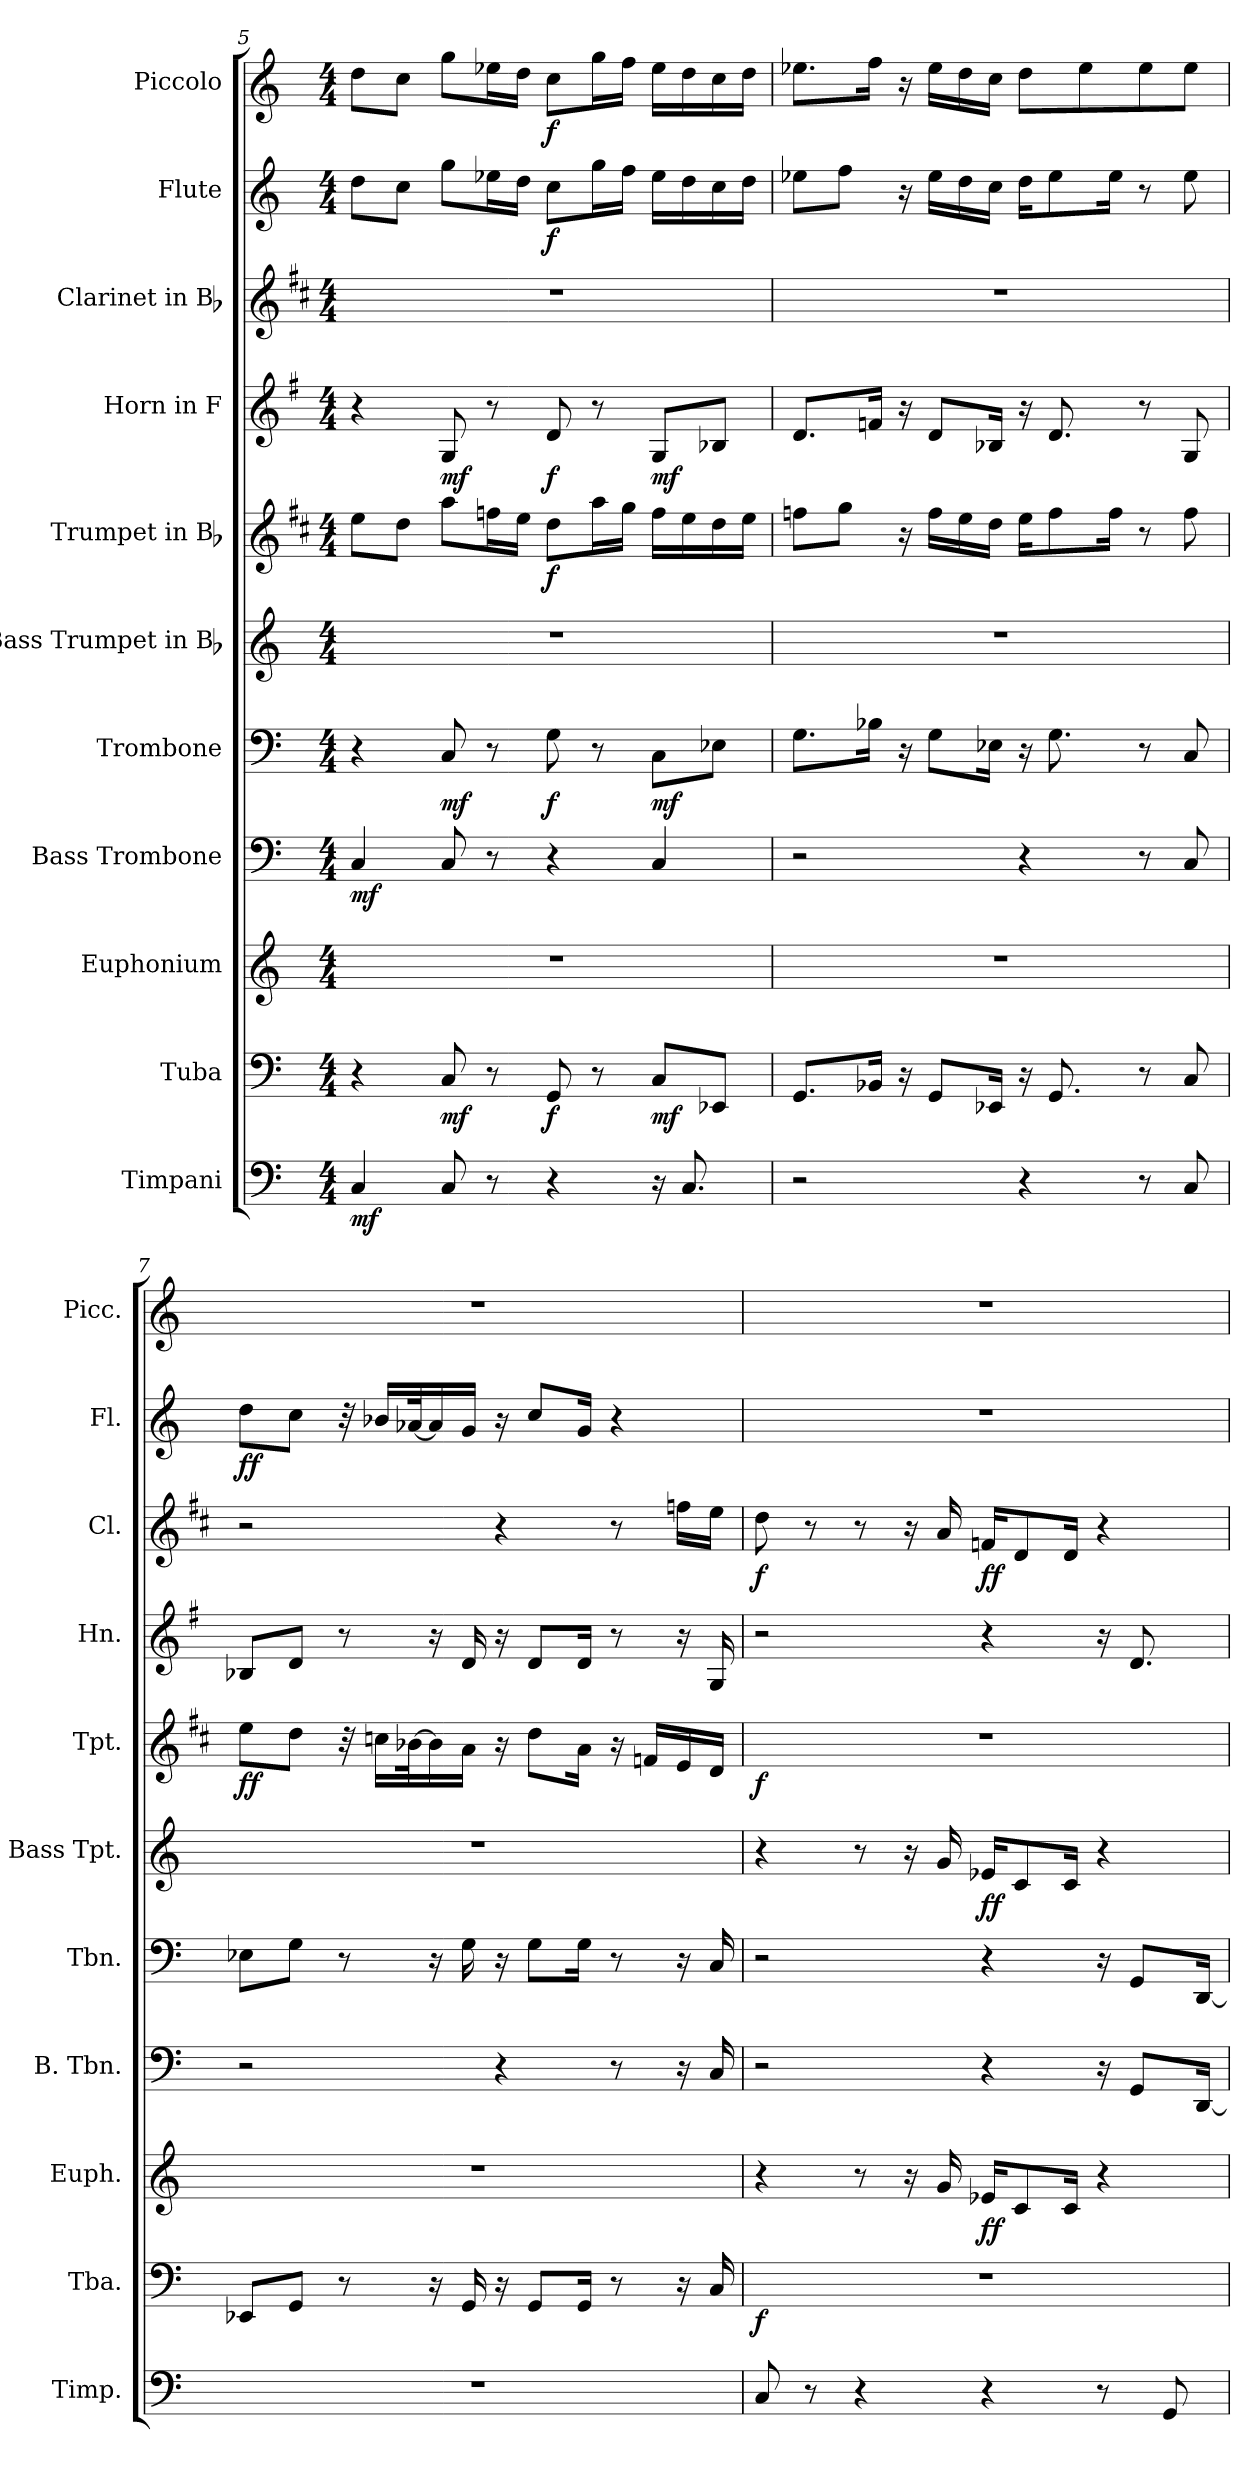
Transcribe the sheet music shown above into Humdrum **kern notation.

**kern	**dynam	**kern	**dynam	**kern	**dynam	**kern	**dynam	**kern	**dynam	**kern	**dynam	**kern	**dynam	**kern	**dynam	**kern	**dynam	**kern	**dynam	**kern	**dynam
*part11	*part11	*part10	*part10	*part9	*part9	*part8	*part8	*part7	*part7	*part6	*part6	*part5	*part5	*part4	*part4	*part3	*part3	*part2	*part2	*part1	*part1
*staff11	*staff11	*staff10	*staff10	*staff9	*staff9	*staff8	*staff8	*staff7	*staff7	*staff6	*staff6	*staff5	*staff5	*staff4	*staff4	*staff3	*staff3	*staff2	*staff2	*staff1	*staff1
*I"Timpani	*	*I"Tuba	*	*I"Euphonium	*	*I"Bass Trombone	*	*I"Trombone	*	*I"Bass Trumpet in Bb	*	*I"Trumpet in Bb	*	*I"Horn in F	*	*I"Clarinet in Bb	*	*I"Flute	*	*I"Piccolo	*
*I'Timp.	*	*I'Tba.	*	*I'Euph.	*	*I'B. Tbn.	*	*I'Tbn.	*	*I'Bass Tpt.	*	*I'Tpt.	*	*I'Hn.	*	*I'Cl.	*	*I'Fl.	*	*I'Picc.	*
!!LO:PB:g=z
*clefF4	*	*clefF4	*	*clefG2	*	*clefF4	*	*clefF4	*	*clefG2	*	*clefG2	*	*clefG2	*	*clefG2	*	*clefG2	*	*clefG2	*
*	*	*	*	*ITrd8c14	*	*	*	*	*	*ITrd8c14	*	*ITrd1c2	*	*ITrd4c7	*	*ITrd1c2	*	*	*	*ITrd-7c-12	*
*k[]	*	*k[]	*	*k[]	*	*k[]	*	*k[]	*	*k[]	*	*k[]	*	*k[]	*	*k[]	*	*k[]	*	*k[]	*
*C:	*	*C:	*	*C:	*	*C:	*	*C:	*	*C:	*	*C:	*	*C:	*	*C:	*	*C:	*	*C:	*
*M4/4	*	*M4/4	*	*M4/4	*	*M4/4	*	*M4/4	*	*M4/4	*	*M4/4	*	*M4/4	*	*M4/4	*	*M4/4	*	*M4/4	*
=5	=5	=5	=5	=5	=5	=5	=5	=5	=5	=5	=5	=5	=5	=5	=5	=5	=5	=5	=5	=5	=5
4Ci/	mf	4r	.	1r	.	4Ci/	mf	4r	.	1r	.	8ddi\L	.	4r	.	1r	.	8ddi\L	.	8dddi\L	.
.	.	.	.	.	.	.	.	.	.	.	.	8cci\J	.	.	.	.	.	8cci\J	.	8ccci\J	.
8Ci/	.	8Ci/	mf	.	.	8Ci/	.	8Ci/	mf	.	.	8ggi\L	.	8Ci/	mf	.	.	8ggi\L	.	8gggi\L	.
8r	.	8r	.	.	.	8r	.	8r	.	.	.	16ee-Xi\L	.	8r	.	.	.	16ee-Xi\L	.	16eee-Xi\L	.
.	.	.	.	.	.	.	.	.	.	.	.	16ddi\JJ	.	.	.	.	.	16ddi\JJ	.	16dddi\JJ	.
4r	.	8GGi/	f	.	.	4r	.	8Gi\	f	.	.	8cci\L	f	8Gi/	f	.	.	8cci\L	f	8ccci\L	f
.	.	8r	.	.	.	.	.	8r	.	.	.	16ggi\L	.	8r	.	.	.	16ggi\L	.	16gggi\L	.
.	.	.	.	.	.	.	.	.	.	.	.	16ffi\JJ	.	.	.	.	.	16ffi\JJ	.	16fffi\JJ	.
16r	.	8Ci/L	mf	.	.	4Ci/	.	8Ci\L	mf	.	.	16ee-i\LL	.	8Ci/L	mf	.	.	16ee-i\LL	.	16eee-i\LL	.
8.Ci/	.	.	.	.	.	.	.	.	.	.	.	16ddi\	.	.	.	.	.	16ddi\	.	16dddi\	.
.	.	8EE-Xi/J	.	.	.	.	.	8E-Xi\J	.	.	.	16cci\	.	8E-Xi/J	.	.	.	16cci\	.	16ccci\	.
.	.	.	.	.	.	.	.	.	.	.	.	16ddi\JJ	.	.	.	.	.	16ddi\JJ	.	16dddi\JJ	.
=6	=6	=6	=6	=6	=6	=6	=6	=6	=6	=6	=6	=6	=6	=6	=6	=6	=6	=6	=6	=6	=6
2r	.	8.GGi/L	.	1r	.	2r	.	8.Gi\L	.	1r	.	8ee-Xi\L	.	8.Gi/L	.	1r	.	8ee-Xi\L	.	8.eee-Xi\L	.
.	.	.	.	.	.	.	.	.	.	.	.	8ffi\J	.	.	.	.	.	8ffi\J	.	.	.
.	.	16BB-Xi/Jk	.	.	.	.	.	16B-Xi\Jk	.	.	.	.	.	16B-Xi/Jk	.	.	.	.	.	16fffi\Jk	.
.	.	16r	.	.	.	.	.	16r	.	.	.	16r	.	16r	.	.	.	16r	.	16r	.
.	.	8GGi/L	.	.	.	.	.	8Gi\L	.	.	.	16ee-i\LL	.	8Gi/L	.	.	.	16ee-i\LL	.	16eee-i\LL	.
.	.	.	.	.	.	.	.	.	.	.	.	16ddi\	.	.	.	.	.	16ddi\	.	16dddi\	.
.	.	16EE-Xi/Jk	.	.	.	.	.	16E-Xi\Jk	.	.	.	16cci\JJ	.	16E-Xi/Jk	.	.	.	16cci\JJ	.	16ccci\JJ	.
4r	.	16r	.	.	.	4r	.	16r	.	.	.	16ddi\KL	.	16r	.	.	.	16ddi\KL	.	8dddi\L	.
.	.	8.GGi/	.	.	.	.	.	8.Gi\	.	.	.	8ee-i\	.	8.Gi/	.	.	.	8ee-i\	.	.	.
.	.	.	.	.	.	.	.	.	.	.	.	.	.	.	.	.	.	.	.	8eee-i\	.
.	.	.	.	.	.	.	.	.	.	.	.	16ee-i\Jk	.	.	.	.	.	16ee-i\Jk	.	.	.
8r	.	8r	.	.	.	8r	.	8r	.	.	.	8r	.	8r	.	.	.	8r	.	8eee-i\	.
8Ci/	.	8Ci/	.	.	.	8Ci/	.	8Ci/	.	.	.	8ee-i\	.	8Ci/	.	.	.	8ee-i\	.	8eee-i\J	.
=7	=7	=7	=7	=7	=7	=7	=7	=7	=7	=7	=7	=7	=7	=7	=7	=7	=7	=7	=7	=7	=7
1r	.	8EE-Xi/L	.	1r	.	2r	.	8E-Xi\L	.	1r	.	8ddi\L	ff	8E-Xi/L	.	2r	.	8ddi\L	ff	1r	.
.	.	8GGi/J	.	.	.	.	.	8Gi\J	.	.	.	8cci\J	.	8Gi/J	.	.	.	8cci\J	.	.	.
.	.	8r	.	.	.	.	.	8r	.	.	.	32r	.	8r	.	.	.	32r	.	.	.
.	.	.	.	.	.	.	.	.	.	.	.	16b-Xi\LL	.	.	.	.	.	16b-Xi/LL	.	.	.
.	.	.	.	.	.	.	.	.	.	.	.	[32a-Xi\k	.	.	.	.	.	[32a-Xi/k	.	.	.
.	.	16r	.	.	.	.	.	16r	.	.	.	16a-i\]	.	16r	.	.	.	16a-i/]	.	.	.
.	.	16GGi/	.	.	.	.	.	16Gi\	.	.	.	16gi\JJ	.	16Gi/	.	.	.	16gi/JJ	.	.	.
.	.	16r	.	.	.	4r	.	16r	.	.	.	16r	.	16r	.	4r	.	16r	.	.	.
.	.	8GGi/L	.	.	.	.	.	8Gi\L	.	.	.	8cci\L	.	8Gi/L	.	.	.	8cci/L	.	.	.
.	.	16GGi/Jk	.	.	.	.	.	16Gi\Jk	.	.	.	16gi\Jk	.	16Gi/Jk	.	.	.	16gi/Jk	.	.	.
.	.	8r	.	.	.	8r	.	8r	.	.	.	16r	.	8r	.	8r	.	4r	.	.	.
.	.	.	.	.	.	.	.	.	.	.	.	16e-Xi/LL	.	.	.	.	.	.	.	.	.
.	.	16r	.	.	.	16r	.	16r	.	.	.	16di/	.	16r	.	16ee-Xi\LL	.	.	.	.	.
.	.	16Ci/	.	.	.	16Ci/	.	16Ci/	.	.	.	16ci/JJ	.	16Ci/	.	16ddi\JJ	.	.	.	.	.
=8	=8	=8	=8	=8	=8	=8	=8	=8	=8	=8	=8	=8	=8	=8	=8	=8	=8	=8	=8	=8	=8
8Ci/	.	1r	f	4r	.	2r	.	2r	.	4r	.	1r	f	2r	.	8cci\	f	1r	.	1r	.
8r	.	.	.	.	.	.	.	.	.	.	.	.	.	.	.	8r	.	.	.	.	.
4r	.	.	.	8r	.	.	.	.	.	8r	.	.	.	.	.	8r	.	.	.	.	.
.	.	.	.	16r	.	.	.	.	.	16r	.	.	.	.	.	16r	.	.	.	.	.
.	.	.	.	16Gi/	.	.	.	.	.	16Gi/	.	.	.	.	.	16gi/	.	.	.	.	.
4r	.	.	.	16E-Xi/KL	ff	4r	.	4r	.	16E-Xi/KL	ff	.	.	4r	.	16e-Xi/KL	ff	.	.	.	.
.	.	.	.	8Ci/	.	.	.	.	.	8Ci/	.	.	.	.	.	8ci/	.	.	.	.	.
.	.	.	.	16Ci/Jk	.	.	.	.	.	16Ci/Jk	.	.	.	.	.	16ci/Jk	.	.	.	.	.
8r	.	.	.	4r	.	16r	.	16r	.	4r	.	.	.	16r	.	4r	.	.	.	.	.
.	.	.	.	.	.	8GGi/L	.	8GGi/L	.	.	.	.	.	8.Gi/	.	.	.	.	.	.	.
8GGi/	.	.	.	.	.	.	.	.	.	.	.	.	.	.	.	.	.	.	.	.	.
.	.	.	.	.	.	[16DDi/Jk	.	[16DDi/Jk	.	.	.	.	.	.	.	.	.	.	.	.	.
=	=	=	=	=	=	=	=	=	=	=	=	=	=	=	=	=	=	=	=	=	=
*-	*-	*-	*-	*-	*-	*-	*-	*-	*-	*-	*-	*-	*-	*-	*-	*-	*-	*-	*-	*-	*-
